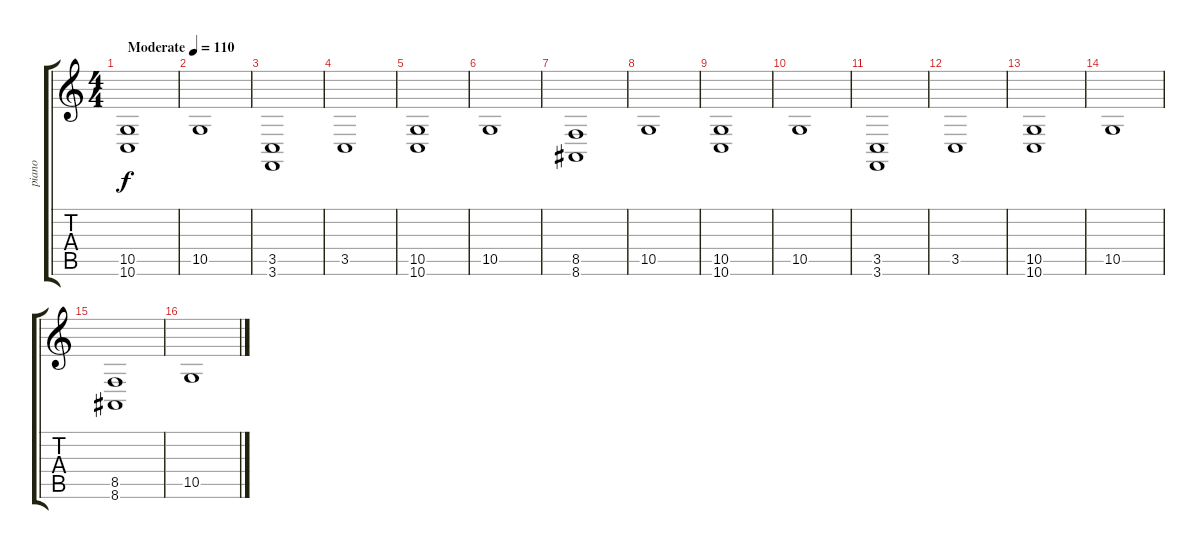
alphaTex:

\track ("piano" "piano") {instrument acousticgrandpiano}
\staff {score tabs}
\tuning (E4 B3 G3 D3 A2 D2) {hide}
\ts (4 4)
\tempo (110 "Moderate")
\clef g2
\ks c
(10.5 10.6).1{dy f instrument acousticgrandpiano} |
10.5.1 |
(3.5 3.6).1 |
3.5.1 |
(10.5 10.6).1 |
10.5.1 |
(8.5 8.6).1 |
10.5.1 |
(10.5 10.6).1 |
10.5.1 |
(3.5 3.6).1 |
3.5.1 |
(10.5 10.6).1 |
10.5.1 |
(8.5 8.6).1 |
10.5.1
